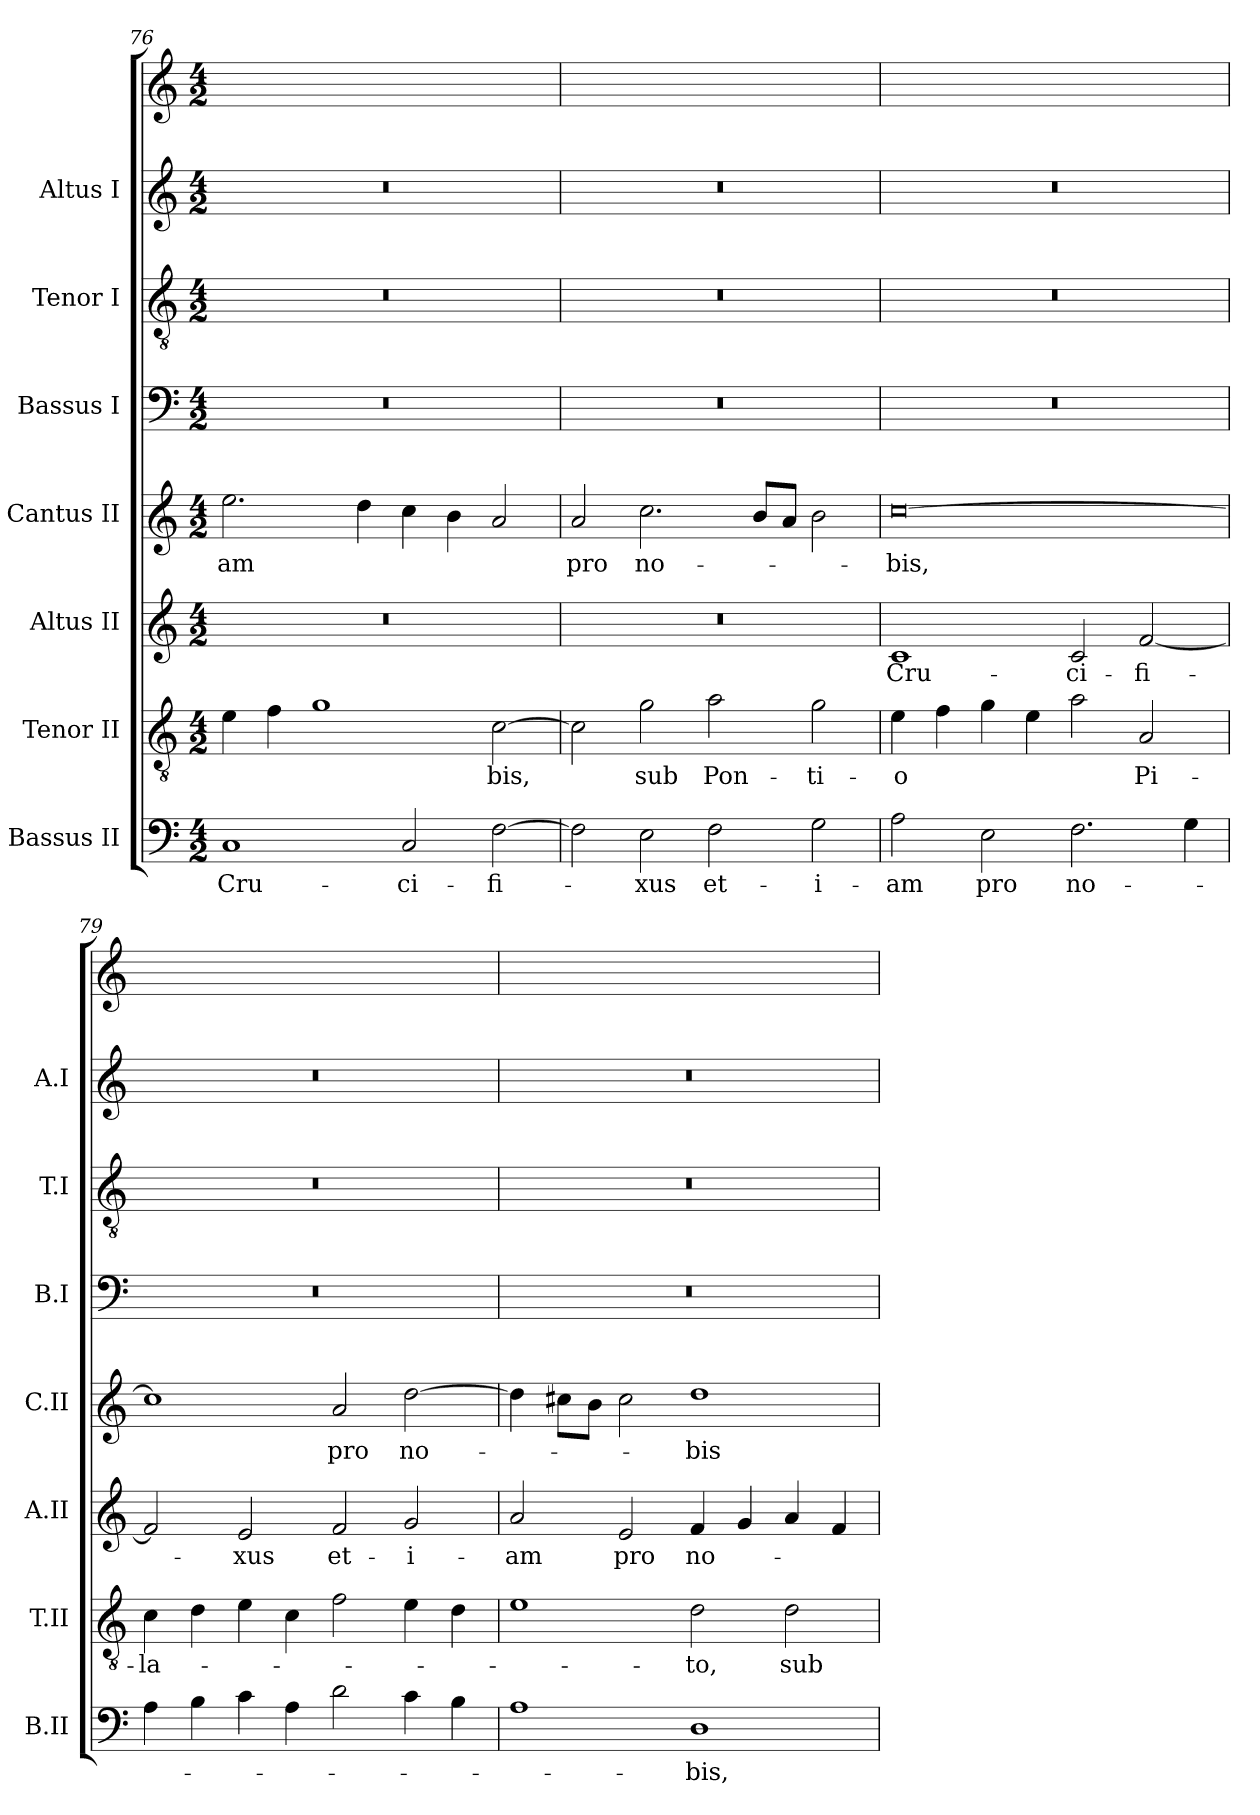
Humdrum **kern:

**kern	**text	**kern	**text	**kern	**text	**kern	**text	**kern	**kern	**kern	**kern
*part8	*part8	*part7	*part7	*part6	*part6	*part5	*part5	*part4	*part3	*part2	*part1
*staff8	*staff8	*staff7	*staff7	*staff6	*staff6	*staff5	*staff5	*staff4	*staff3	*staff2	*staff1
*I"Bassus II	*	*I"Tenor II	*	*I"Altus II	*	*I"Cantus II	*	*I"Bassus I	*I"Tenor I	*I"Altus I	*
*I'B.II	*	*I'T.II	*	*I'A.II	*	*I'C.II	*	*I'B.I	*I'T.I	*I'A.I	*
*clefF4	*	*clefGv2	*	*clefG2	*	*clefG2	*	*clefF4	*clefGv2	*clefG2	*clefG2
*	*	*ITrd7c12	*	*	*	*	*	*	*ITrd7c12	*	*
*k[]	*	*k[]	*	*k[]	*	*k[]	*	*k[]	*k[]	*k[]	*k[]
*C:	*	*C:	*	*C:	*	*C:	*	*C:	*C:	*C:	*C:
*M4/2	*	*M4/2	*	*M4/2	*	*M4/2	*	*M4/2	*M4/2	*M4/2	*M4/2
=76	=76	=76	=76	=76	=76	=76	=76	=76	=76	=76	=76
1C/	Cru-	4E\	.	0r	.	2.ee\	-am	0r	0r	0r	0ryy
.	.	4F\	.	.	.	.	.	.	.	.	.
.	.	1G\	.	.	.	.	.	.	.	.	.
.	.	.	.	.	.	4dd\	.	.	.	.	.
2C/	-ci-	.	.	.	.	4cc\	.	.	.	.	.
.	.	.	.	.	.	4b\	.	.	.	.	.
[2F\	-fi-	[2C\	-bis,	.	.	2a/	.	.	.	.	.
=77	=77	=77	=77	=77	=77	=77	=77	=77	=77	=77	=77
2F\]	.	2C\]	.	0r	.	2a/	pro	0r	0r	0r	0ryy
2E\	-xus	2G\	sub	.	.	2.cc\	no-	.	.	.	.
2F\	et-	2A\	Pon-	.	.	.	.	.	.	.	.
.	.	.	.	.	.	8b/L	.	.	.	.	.
.	.	.	.	.	.	8a/J	.	.	.	.	.
2G\	-i-	2G\	-ti-	.	.	2b\	.	.	.	.	.
=78	=78	=78	=78	=78	=78	=78	=78	=78	=78	=78	=78
2A\	-am	4E\	-o	1c/	Cru-	[0cc\	-bis,	0r	0r	0r	0ryy
.	.	4F\	.	.	.	.	.	.	.	.	.
2E\	pro	4G\	.	.	.	.	.	.	.	.	.
.	.	4E\	.	.	.	.	.	.	.	.	.
2.F\	no-	2A\	.	2c/	-ci-	.	.	.	.	.	.
.	.	2AA/	Pi-	[2f/	-fi-	.	.	.	.	.	.
4G\	.	.	.	.	.	.	.	.	.	.	.
=79	=79	=79	=79	=79	=79	=79	=79	=79	=79	=79	=79
4A\	.	4C\	-la-	2f/]	.	1cc\]	.	0r	0r	0r	0ryy
4B\	.	4D\	.	.	.	.	.	.	.	.	.
4c\	.	4E\	.	2e/	-xus	.	.	.	.	.	.
4A\	.	4C\	.	.	.	.	.	.	.	.	.
2d\	.	2F\	.	2f/	et-	2a/	pro	.	.	.	.
4c\	.	4E\	.	2g/	-i-	[2dd\	no-	.	.	.	.
4B\	.	4D\	.	.	.	.	.	.	.	.	.
=80	=80	=80	=80	=80	=80	=80	=80	=80	=80	=80	=80
1A\	.	1E\	.	2a/	-am	4dd\]	.	0r	0r	0r	0ryy
.	.	.	.	.	.	8cc#\L	.	.	.	.	.
.	.	.	.	.	.	8b\J	.	.	.	.	.
.	.	.	.	2e/	pro	2cc#\	.	.	.	.	.
1D\	-bis,	2D\	-to,	4f/	no-	1dd\	-bis	.	.	.	.
.	.	.	.	4g/	.	.	.	.	.	.	.
.	.	2D\	sub	4a/	.	.	.	.	.	.	.
.	.	.	.	4f/	.	.	.	.	.	.	.
=	=	=	=	=	=	=	=	=	=	=	=
*-	*-	*-	*-	*-	*-	*-	*-	*-	*-	*-	*-
